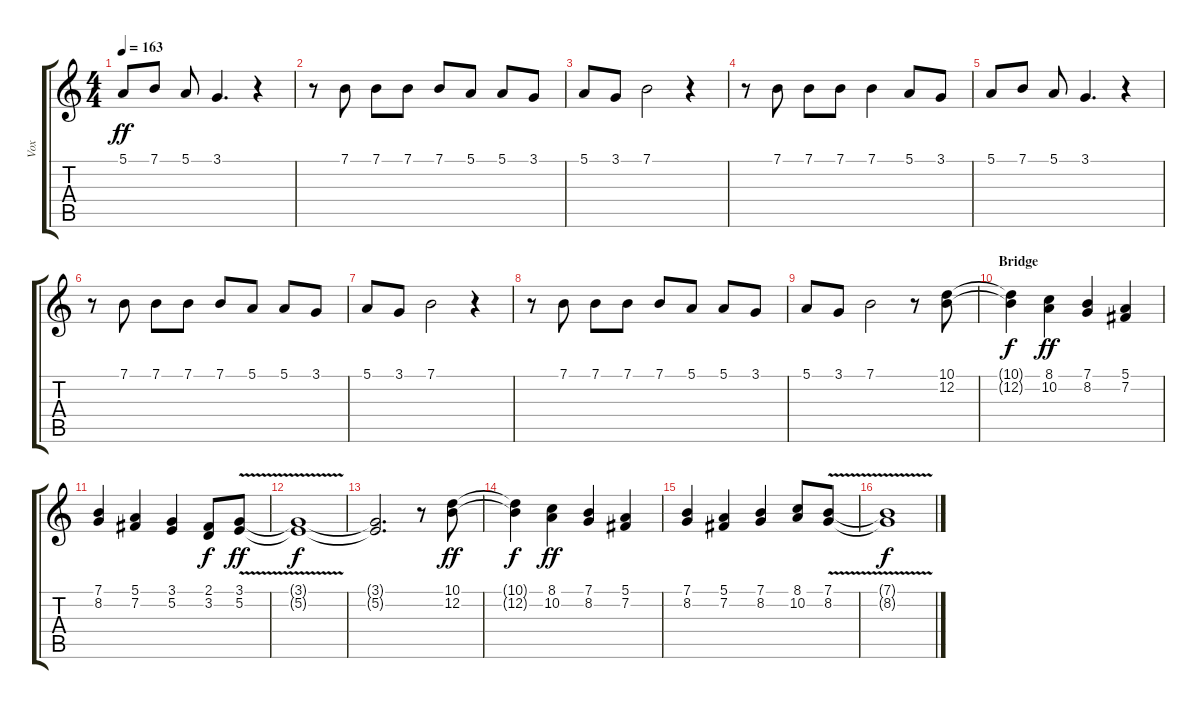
\track ("Vox" "Vox") {instrument voiceoohs}
\staff {score tabs}
\tuning (E4 B3 G3 D3 A2 E2) {hide}
\ts (4 4)
\tempo 163
\clef g2
\ks c
5.1.8{dy ff} 7.1.8 5.1.8 3.1.4{d} r.4 |
r.8 7.1.8 7.1.8 7.1.8 7.1.8 5.1.8 5.1.8 3.1.8 |
5.1.8 3.1.8 7.1.2 r.4 |
r.8 7.1.8 7.1.8 7.1.8 7.1.4 5.1.8 3.1.8 |
5.1.8 7.1.8 5.1.8 3.1.4{d} r.4 |
r.8 7.1.8 7.1.8 7.1.8 7.1.8 5.1.8 5.1.8 3.1.8 |
5.1.8 3.1.8 7.1.2 r.4 |
r.8 7.1.8 7.1.8 7.1.8 7.1.8 5.1.8 5.1.8 3.1.8 |
5.1.8 3.1.8 7.1.2 r.8 (10.1 12.2).8 |
\section ("" "Bridge")
(10.1{t} 12.2{t}).4{dy f} (8.1 10.2).4{dy ff} (7.1 8.2).4 (5.1 7.2).4 |
(7.1 8.2).4 (5.1 7.2).4 (3.1 5.2).4 (2.1 3.2).8{dy f} (3.1{v} 5.2{v}).8{dy ff} |
(3.1{t} 5.2{t}).1{dy f} |
(3.1{t} 5.2{t}).2{d} r.8 (10.1 12.2).8{dy ff} |
(10.1{t} 12.2{t}).4{dy f} (8.1 10.2).4{dy ff} (7.1 8.2).4 (5.1 7.2).4 |
(7.1 8.2).4 (5.1 7.2).4 (7.1 8.2).4 (8.1 10.2).8 (7.1{v} 8.2{v}).8 |
(7.1{t} 8.2{t}).1{dy f}
